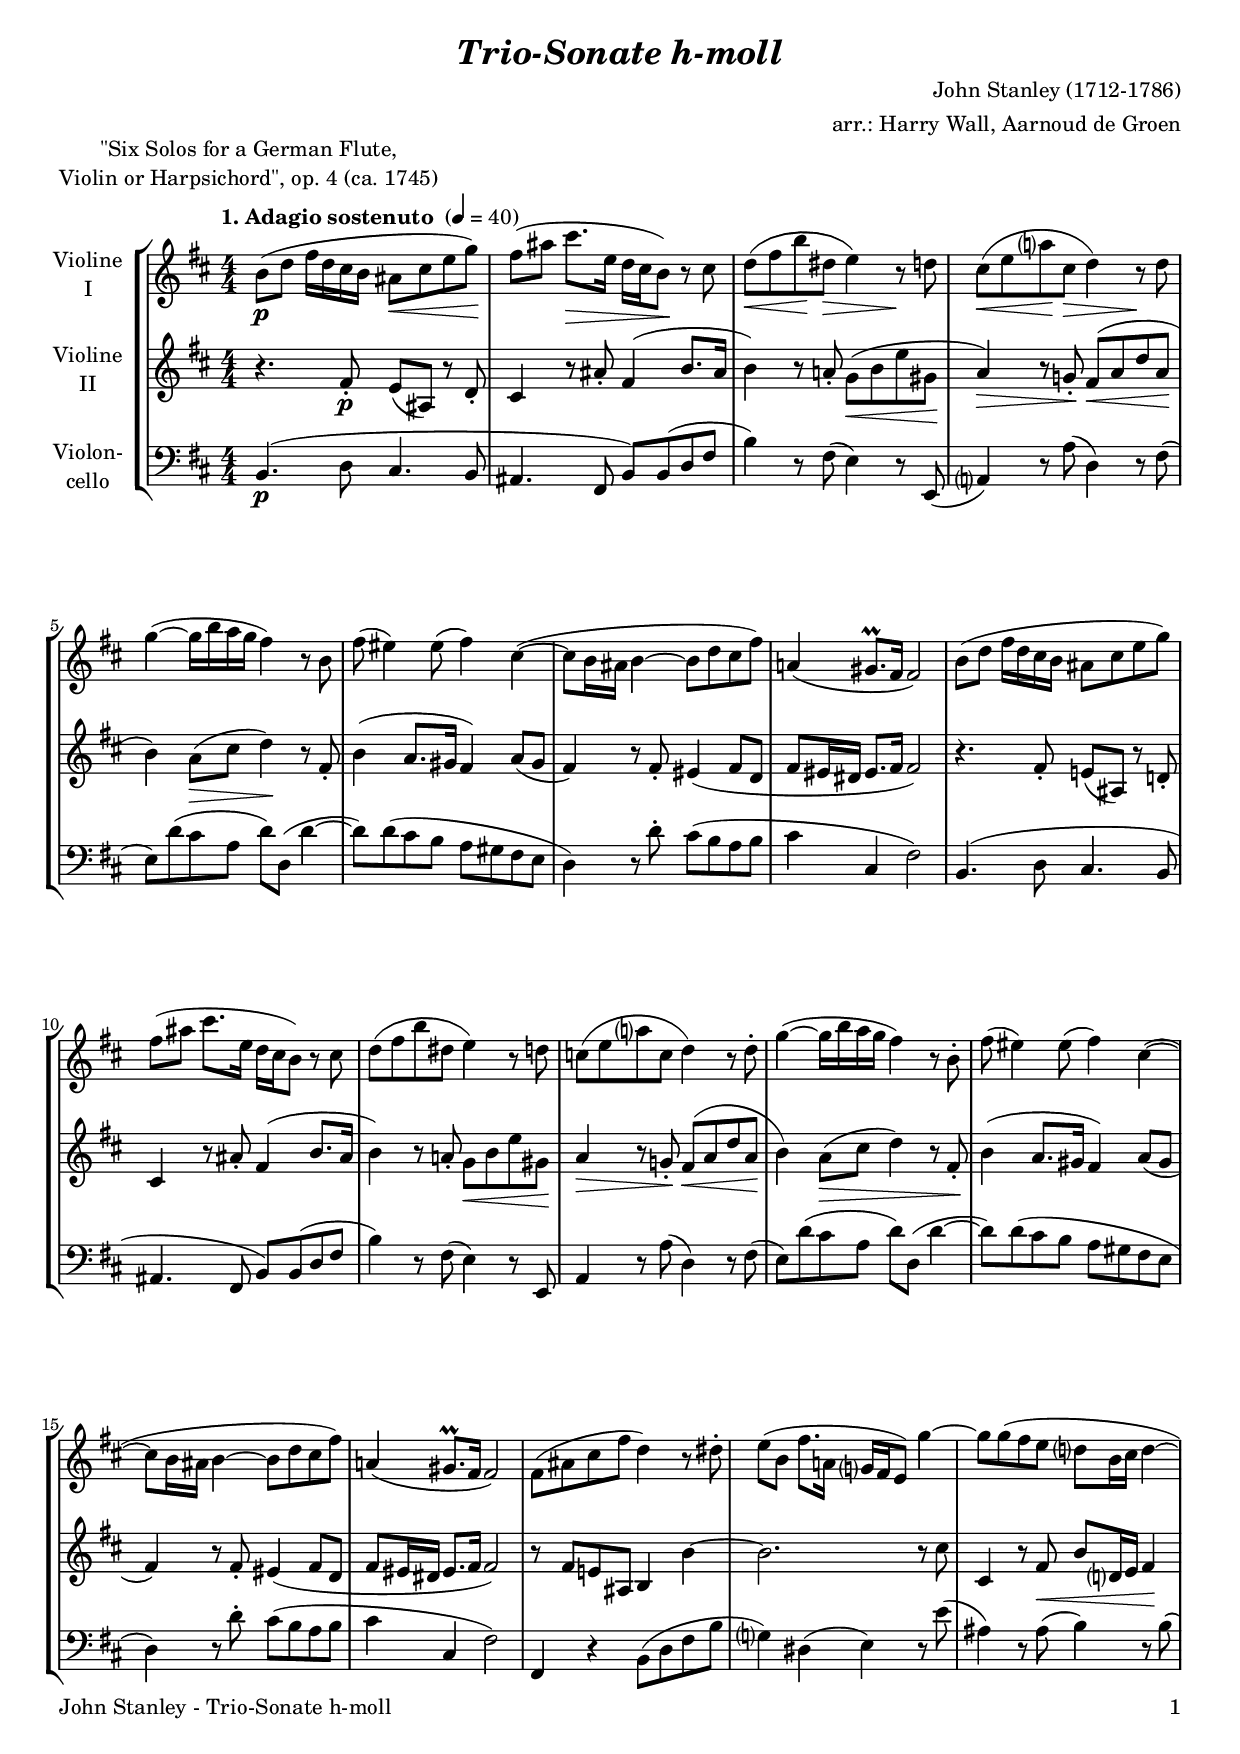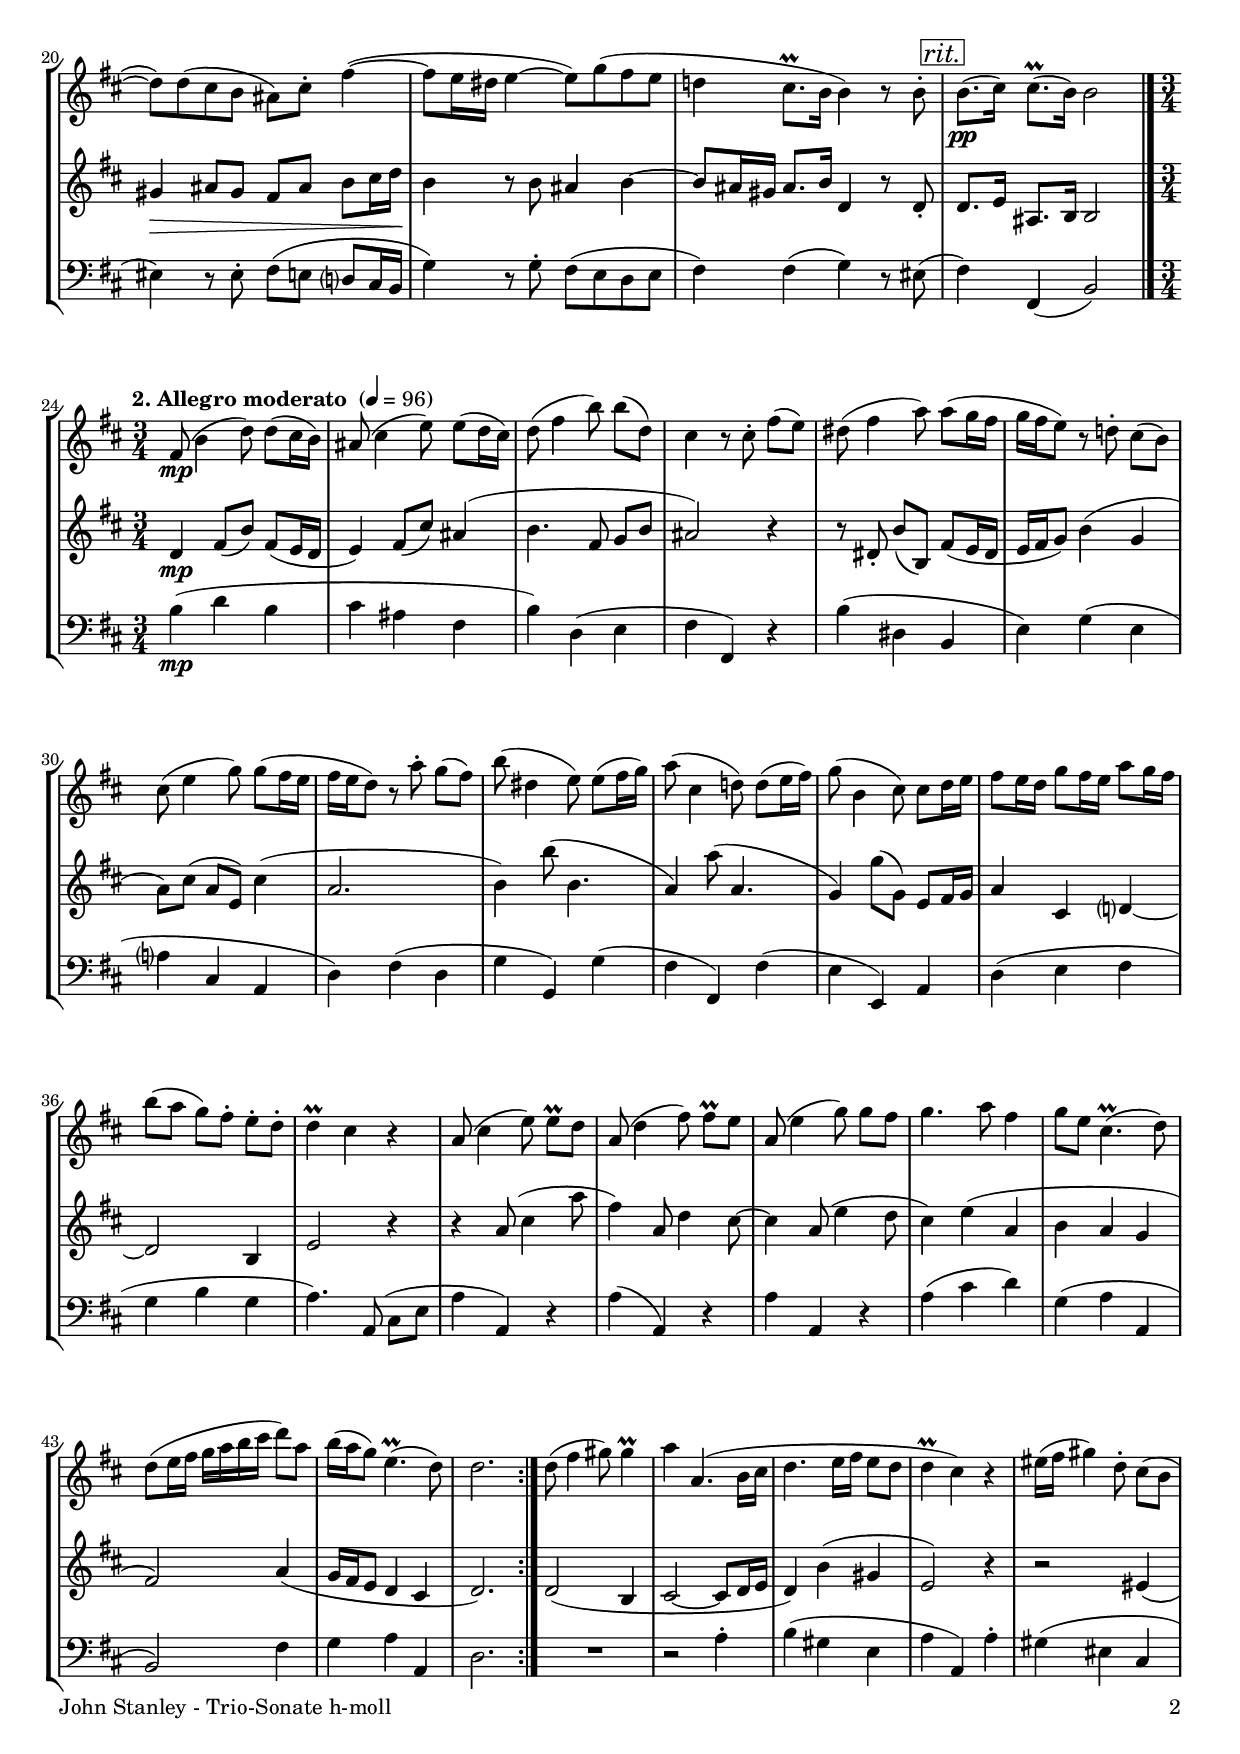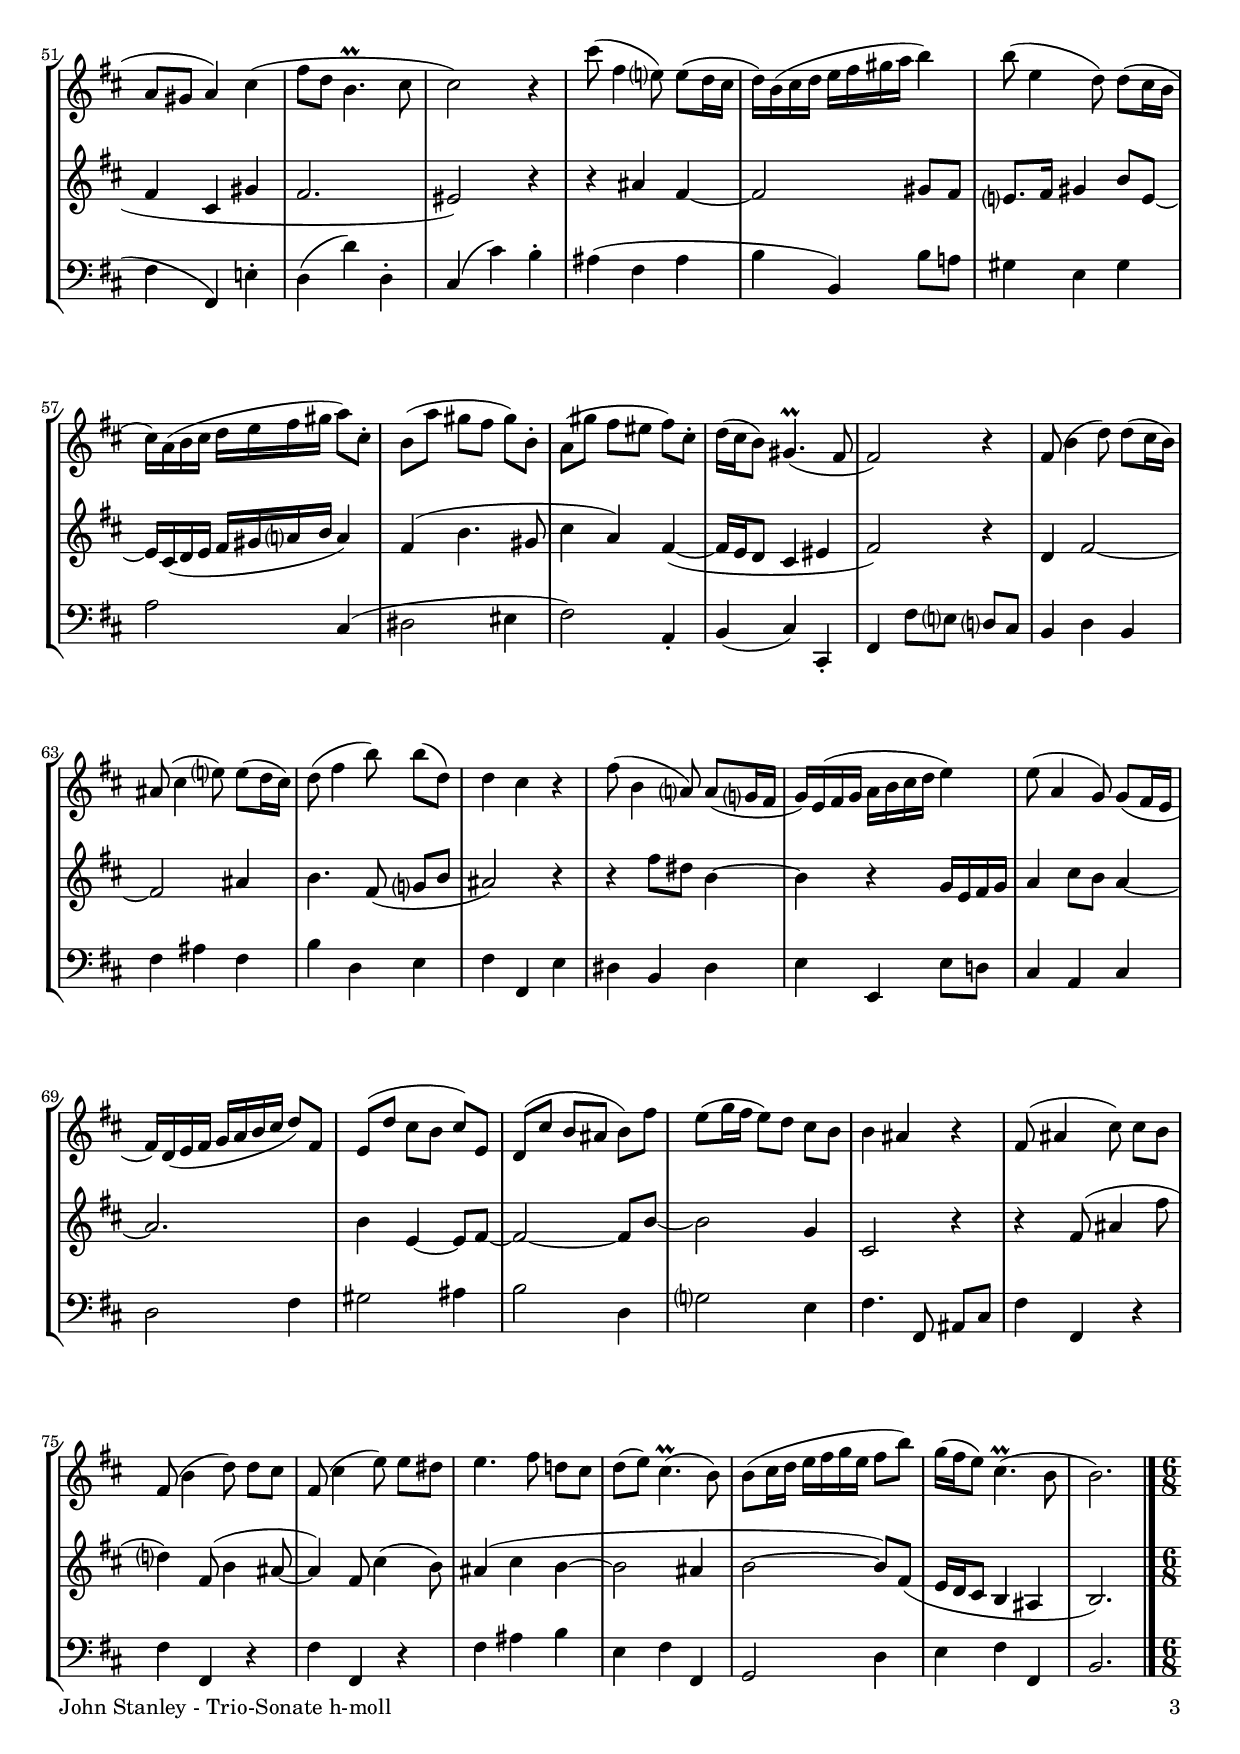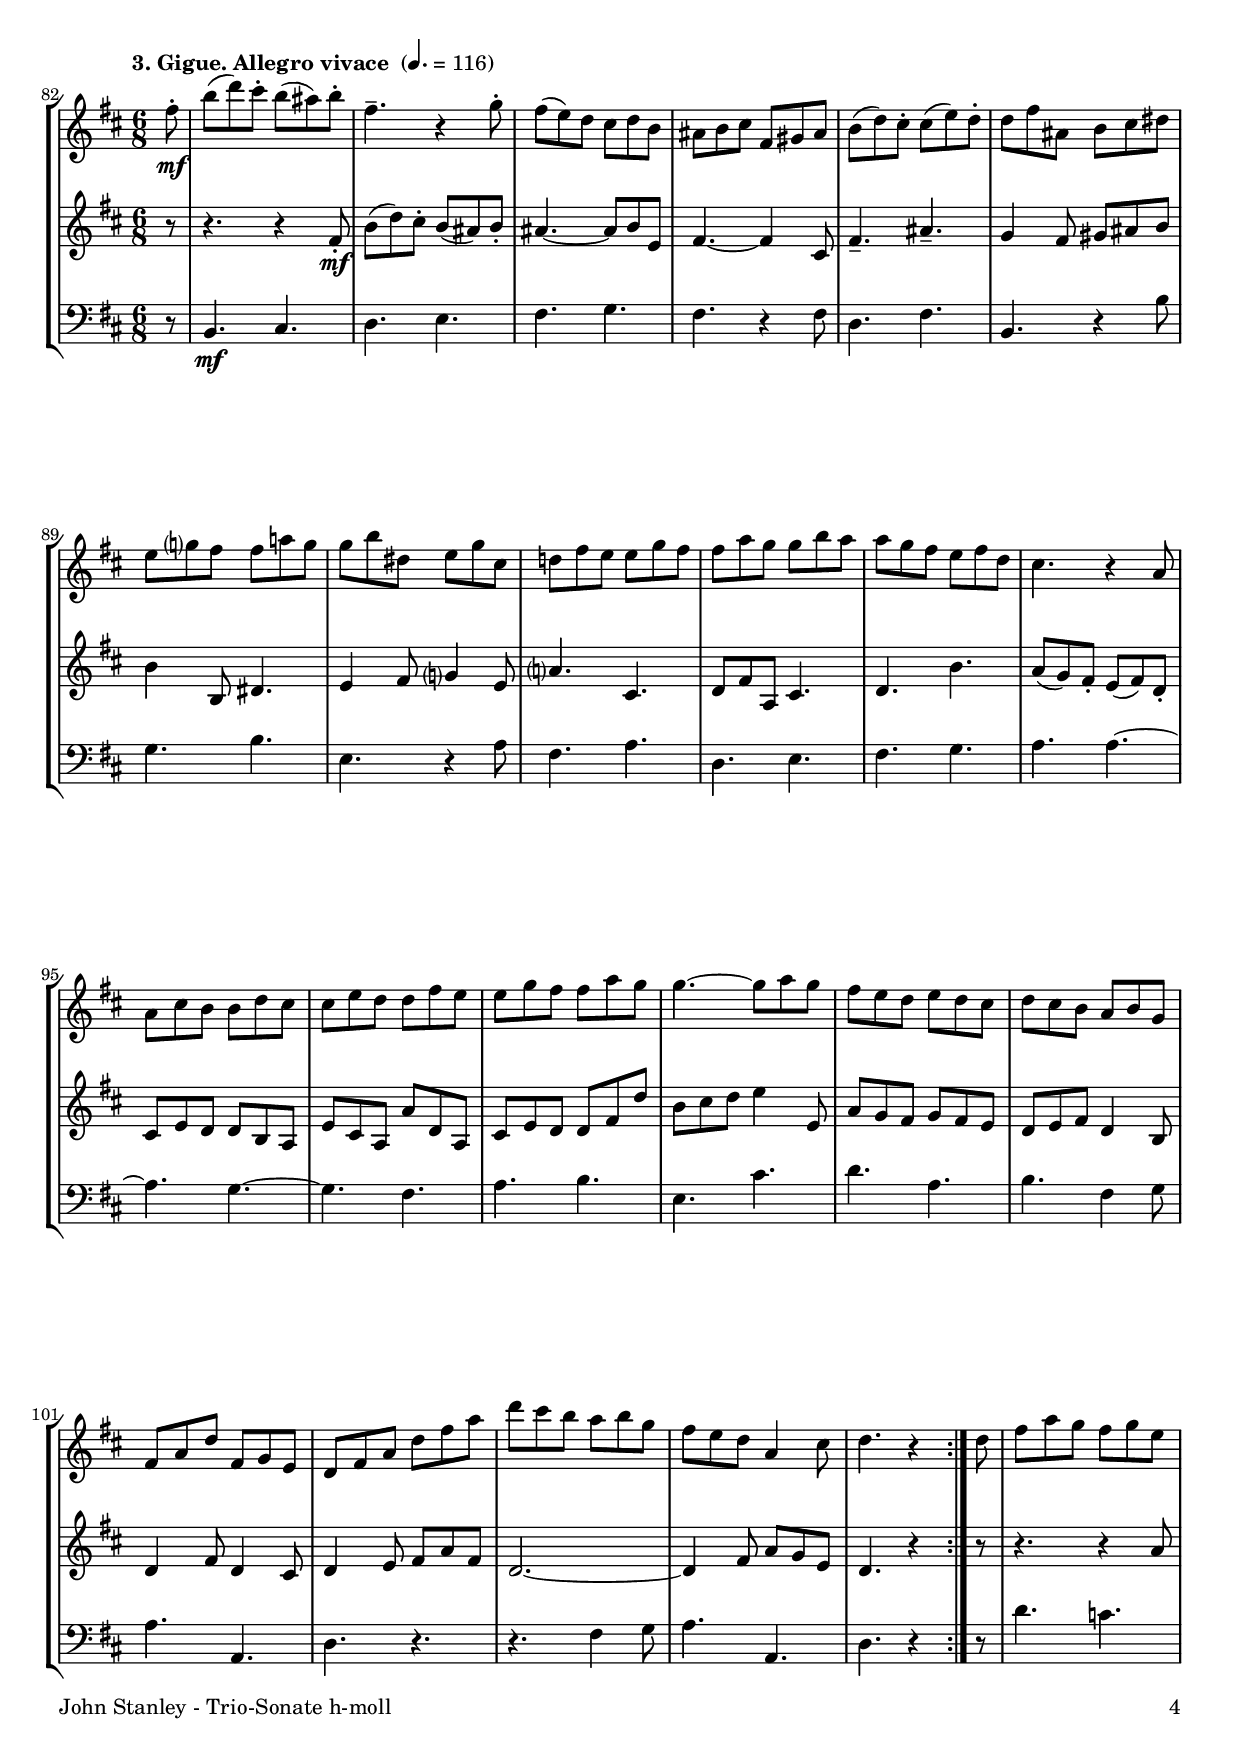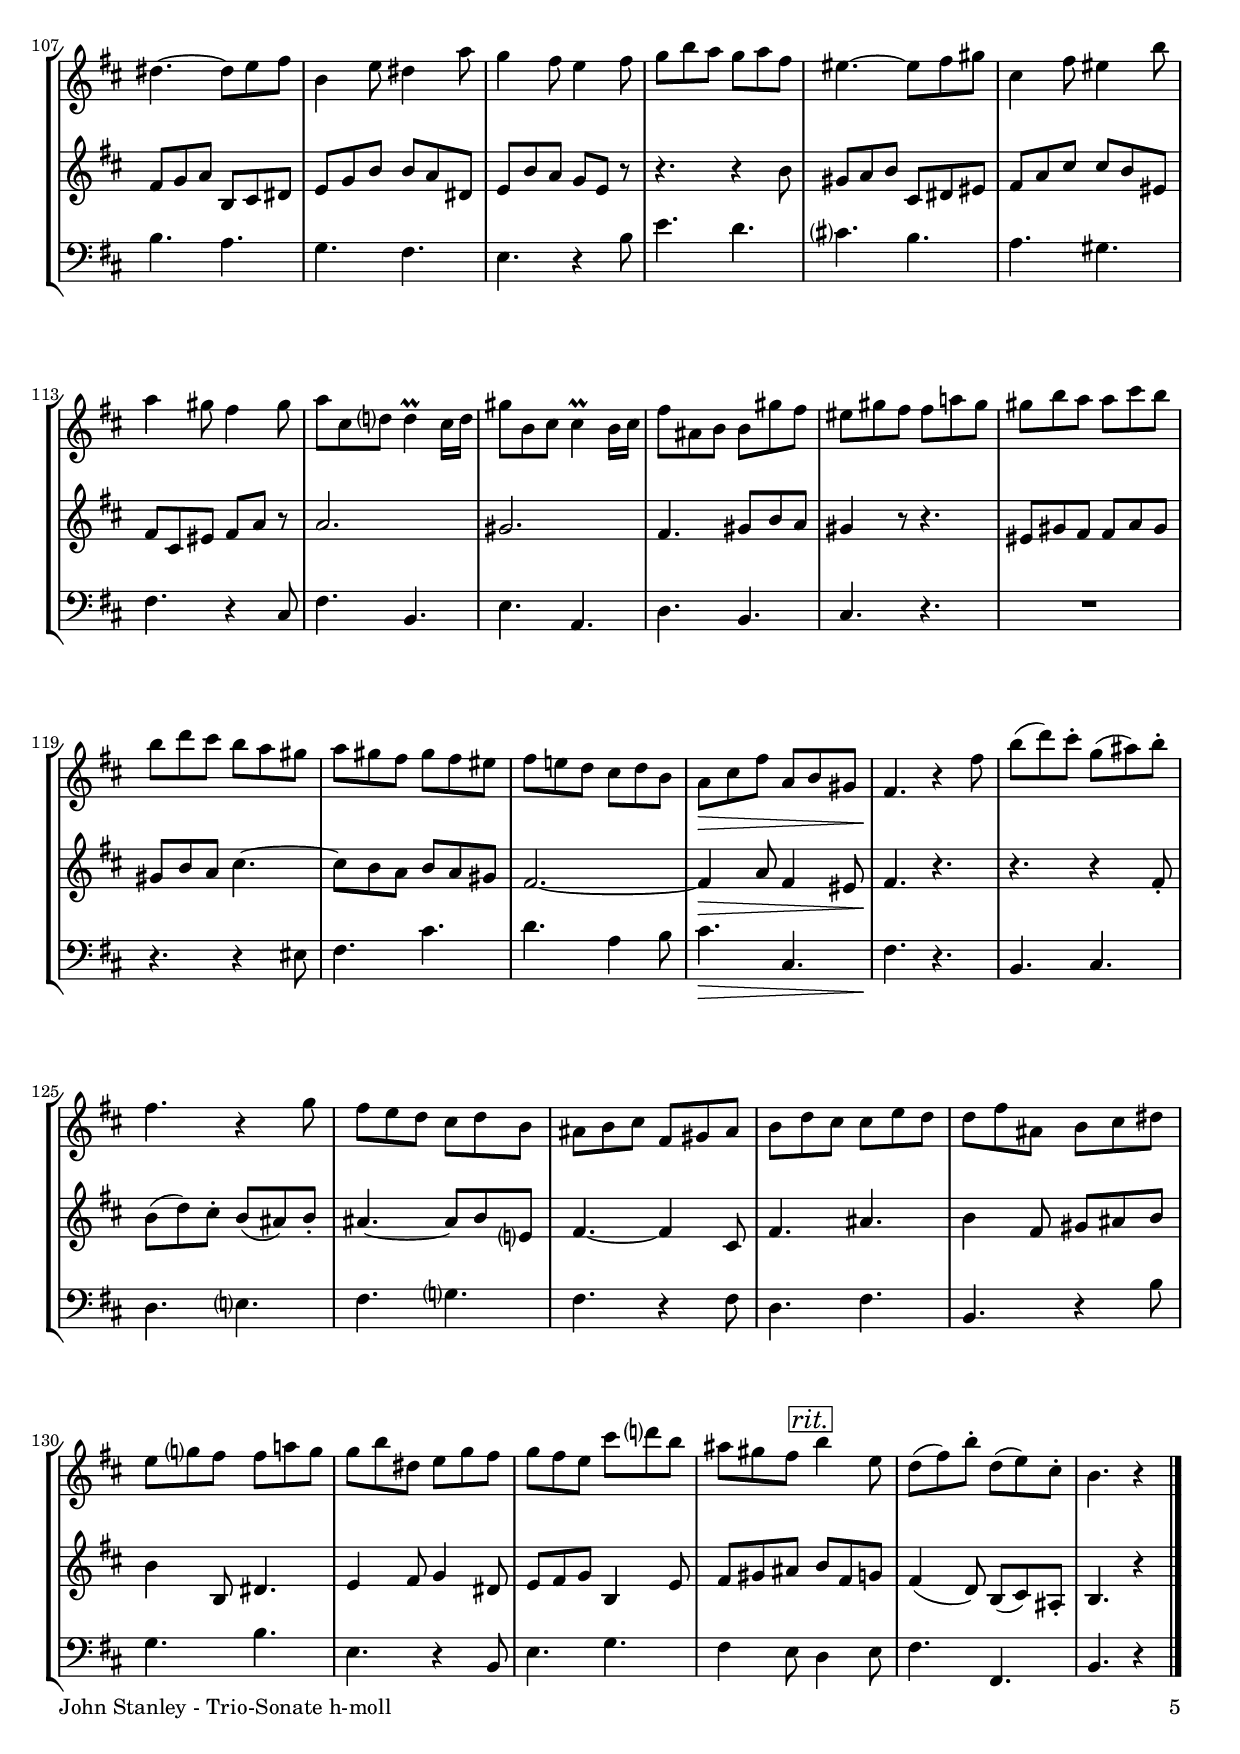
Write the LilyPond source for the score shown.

\version "2.24.4"
\include "deutsch.ly"

#(set-global-staff-size 18.5)

\header {
  title     = \markup \bold \italic "Trio-Sonate h-moll"
  composer  = "John Stanley (1712-1786)"
  arranger  = "arr.: Harry Wall, Aarnoud de Groen"
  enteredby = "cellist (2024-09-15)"
  piece     = \markup \center-column {
    "\"Six Solos for a German Flute,"
    "Violin or Harpsichord\", op. 4 (ca. 1745)"
  }
}

voiceconsts = {
  \key h \minor
  \time 4/4
  \clef "treble"
  \numericTimeSignature
%  \compressEmptyMeasures
  % Set default beaming for all staves
%  \set Timing.beamExceptions = #'()
%  \set Timing.baseMoment     = #(ly:make-moment 1 4)
%  \set Timing.beatStructure  = #'(1 1 1)
}

mist = "string ensemble 1"
mivl = "violin"
miba = "cello"

introa = {        \tempo "1. Adagio sostenuto " 4=40 }
introb = { \break \tempo "2. Allegro moderato " 4=96 \time 3/4
	   \set Timing.beamExceptions = #'()
	   \set Timing.baseMoment     = #(ly:make-moment 1 4)
	   \set Timing.beatStructure  = #'(1 1 1)
	 }
introc = { \pageBreak \tempo "3. Gigue. Allegro vivace " 4.=116 \time 6/8 }

rit = \mark \markup \box \italic "rit."

va = \relative c'' {
  \voiceconsts

  \introa
  h8(\p d fis16 d cis h ais8\< cis e g)\!
  fis( ais cis8.\> e,16 d cis h8)\! r cis
  d(\< fis h\! dis,\> e4) r8\! d

  cis(\< e a?\! cis,\> d4) r8\! d
  g4(~ g16 h a g fis4) r8 h,
  fis'( eis4) eis8( fis4) cis(~
  cis8 h16 ais h4~ h8 d cis fis)

  a,!4( gis8.\prall fis16 fis2)
  h8( d fis16 d cis h ais8 cis e g)
  fis( ais cis8. e,16 d cis h8) r cis
  d( fis h dis, e4) r8 d

  c( e a? c, d4) r8 d-.
  g4(~ g16 h a g fis4) r8 h,-.
  fis'( eis4) eis8( fis4) cis(~
  cis8 h16 ais h4~ h8 d cis fis)

  a,!4( gis8.\prall fis16 fis2)
  fis8( ais cis fis d4) r8 dis-.
  e( h fis'8. a,!16 g? fis e8) g'4~

  g8 g( fis e d? h16 cis d4~
  d8) d( cis h ais) cis-. fis4(~
  fis8 e16 dis e4~ e8) g( fis e

  d!4 cis8.\prall h16 h4) r8 h-. \rit
  h8.(\pp cis16) cis8.(\prall h16) h2 \bar "|."

  \introb
  \repeat volta 2 {
    fis8(\mp h4 d8) d( cis16 h)
    ais8( cis4 e8) e( d16 cis)
    d8( fis4 h8) h( d,)
    cis4 r8 cis-. fis( e)
    dis( fis4 a8) a( g16 fis

    g fis e8) r d!-. cis( h)
    cis( e4 g8) g( fis16 e
    fis e d8) r a'-. g( fis)
    h( dis,4 e8) e( fis16 g)
    a8( cis,4 d!8) d( e16 fis)

    g8( h,4 cis8) cis d16 e
    fis8 e16 d g8 fis16 e a8 g16 fis
    h8( a g) fis-. e-. d-.
    d4\prall cis r
    a8( cis4 e8) e\prall d

    a( d4 fis8) fis\prall e
    a,( e'4 g8) g fis
    g4. a8 fis4
    g8 e cis4.(\prall d8)
    d( e16 fis g a h cis d8) a
    h16( a g8) e4.(\prall d8)
    d2.
  }

  d8( fis4 gis8) gis4\prall
  a a,4.( h16 cis
  d4. e16 fis e8 d
  d4\prall cis) r
  eis16( fis gis4) d8-. cis( h

  a gis a4) cis(
  fis8 d h4.\prall cis8
  cis2) r4
  cis'8( fis,4 e?8) e( d16 cis
  d) h( cis d e fis gis a h4)

  h8( e,4 d8) d( cis16 h
  cis) a( h cis d e fis gis a8) cis,-.
  h( a' gis fis gis) h,-.
  a( gis' fis eis fis) cis-.
  d16( cis h8) gis4.(\prall fis8

  fis2) r4
  fis8( h4 d8) d( cis16 h)
  ais8( cis4 e?8) e( d16 cis)
  d8( fis4 h8) h( d,)
  d4 cis r

  fis8( h,4 a?8) a( g?16 fis
  g) e( fis g a h cis d e4)
  e8( a,4 g8) g( fis16 e
  fis) d( e fis g a h cis d8) fis,
  e( d' cis h cis) e,

  d( cis' h ais h) fis'
  e( g16 fis e8) d cis h
  h4 ais r
  fis8( ais4 cis8) cis h
  fis( h4 d8) d cis

  fis,( cis'4 e8) e dis
  e4. fis8 d! cis
  d( e) cis4.(\prall h8)
  h( cis16 d e fis g e fis8 h)
  g16( fis e8) cis4.(\prall h8
  h2.) \bar "|."

  \introc
  \repeat volta 2 {
    \partial 8 fis'8-.\mf
    h( d) cis-. h( ais) h-.
    fis4.-- r4 g8-.
    fis( e) d cis d h
    ais h cis fis, gis ais
    h( d) cis-. cis( e) d-.

    d fis ais, h cis dis
    e g? fis fis a! g
    g h dis, e g cis,
    d! fis e e g fis
    fis a g g h a
    a g fis e fis d

    cis4. r4 a8
    a cis h h d cis
    cis e d d fis e
    e g fis fis a g
    g4.~ g8 a g
    fis e d e d cis

    d cis h a h g
    fis a d fis, g e
    d fis a d fis a
    d cis h a h g
    fis e d a4 cis8
    d4. r4
  }
  d8
  fis a g fis g e
  dis4.~ dis8 e fis
  h,4 e8 dis4 a'8
  g4 fis8 e4 fis8
  g h a g a fis

  eis4.~ eis8 fis gis
  cis,4 fis8 eis4 h'8
  a4 gis8 fis4 gis8
  a cis, d? d4\prall cis16 d
  gis8 h, cis cis4\prall h16 cis

  fis8 ais, h h gis' fis
  eis gis fis fis a! gis
  gis h a a cis h

  h d cis h a gis
  a gis fis gis fis eis
  fis e! d cis d h
  a\> cis fis a, h gis
  fis4.\! r4 fis'8

  h( d) cis-. g( ais) h-.
  fis4. r4 g8
  fis e d cis d h
  ais h cis fis, gis ais

  h d cis cis e d
  d fis ais, h cis dis
  e g? fis fis a! g
  g h dis, e g fis

  g fis e cis' d? h
  ais gis fis \rit h4 e,8
  d( fis) h-. d,( e) cis-.
  \partial 8*5 h4. r4 \bar "|."
}

vb = \relative c' {
  \voiceconsts

  \introa
  r4. fis8-.\p e( ais,) r d-.
  cis4 r8 ais'-. fis4( h8. ais16
  h4) r8 a!-. g(\< h e gis,\!

  a4)\> r8 g!-.\! fis(\< a d a\!
  h4) a8(\> cis d4)\! r8 fis,-.
  h4( a8. gis16 fis4) a8( gis
  fis4) r8 fis-. eis4( fis8 d

  fis eis16 dis eis8. fis16 fis2)
  r4. fis8-. e!( ais,) r d!-.
  cis4 r8 ais'-. fis4( h8. ais16
  h4) r8 a!-. g\< h e gis,\!

  a4\> r8 g!-.\! fis(\< a d a\!
  h4) a8(\> cis d4) r8 fis,-.\!
  h4( a8. gis16 fis4) a8( gis
  fis4) r8 fis-. eis4( fis8 d

  fis eis16 dis eis8. fis16 fis2)
  r8 fis e! ais, h4 h'~
  h2. r8 cis

  cis,4 r8 fis\< h d,?16 e fis4\!
  gis\> ais8 gis fis ais h cis16 d\!
  h4 r8 h ais4 h~

  h8 ais16 gis ais8. h16 d,4 r8 d-. \rit
  d8. e16 ais,8. h16 h2 \bar "|."

  \introb
  \repeat volta 2 {
    d4\mp fis8( h) fis( e16 d
    e4) fis8( cis') ais4(
    h4. fis8 g h
    ais2) r4
    r8 dis,-. h'( h,) fis'( e16 dis

    e fis g8) h4( g
    a8) cis( a e) cis'4(
    a2.
    h4) h'8( h,4.
    a4) a'8( a,4.

    g4) g'8( g,) e fis16 g
    a4 cis, d?~
    d2 h4
    e2 r4
    r a8( cis4 a'8

    fis4) a,8 d4 cis8~
    cis4 a8( e'4 d8
    cis4) e( a,
    h a g
    fis2) a4(
    g16 fis e8 d4 cis
    d2.)
  }

  d2( h4
  cis2~ cis8 d16 e
  d4) h'( gis
  e2) r4
  r2 eis4(

  fis cis gis'
  fis2.
  eis2) r4
  r ais fis~
  fis2 gis8 fis

  e?8. fis16 gis4 h8 e,~
  e16 cis( d e fis gis a? h a4)
  fis( h4. gis8
  cis4 a) fis(~
  fis16 e d8 cis4 eis

  fis2) r4
  d fis2~
  fis ais4
  h4. fis8( g? h
  ais2) r4

  r fis'8 dis h4~
  h r g16 e fis g
  a4 cis8 h a4~
  a2.
  h4 e,~ e8 fis~

  fis2~ fis8 h~
  h2 g4
  cis,2 r4
  r fis8( ais4 fis'8
  d?4) fis,8( h4 ais8~

  ais4) fis8 cis'4( h8)
  ais4( cis h~
  h2 ais4
  h2~ h8) fis(
  e16 d cis8 h4 ais
  h2.) \bar "|."

  \introc
  \repeat volta 2 {
    \partial 8 r8
    r4. r4 fis'8-.\mf
    h( d) cis-. h( ais) h-.
    ais4.~ ais8 h e,
    fis4.~ fis4 cis8
    fis4.-- ais--

    g4 fis8 gis ais h
    h4 h,8 dis4.
    e4 fis8 g?4 e8
    a?4. cis,
    d8 fis a, cis4.
    d h'

    a8( g) fis-. e( fis) d-.
    cis e d d h a
    e' cis a a' d, a
    cis e d d fis d'
    h cis d e4 e,8
    a g fis g fis e

    d e fis d4 h8
    d4 fis8 d4 cis8
    d4 e8 fis a fis
    d2.~
    d4 fis8 a g e
    d4. r4
  }
  r8
  r4. r4 a'8
  fis g a h, cis dis
  e g h h a dis,
  e h' a g e r
  r4. r4 h'8

  gis a h cis, dis eis
  fis a cis cis h eis,
  fis cis eis fis a r
  a2.
  gis

  fis4. gis8 h a
  gis4 r8 r4.
  eis8 gis fis fis a gis

  gis h a cis4.~
  cis8 h a h a gis
  fis2.~
  fis4\> a8 fis4 eis8
  fis4.\! r4.
  
  r r4 fis8-.
  h( d) cis-. h( ais) h-.
  ais4.~ ais8 h e,?
  fis4.~ fis4 cis8

  fis4. ais
  h4 fis8 gis ais h
  h4 h,8 dis4.
  e4 fis8 g4 dis8

  e fis g h,4 e8
  fis gis ais \rit h fis g
  fis4( d8) h( cis) ais-.
  \partial 8*5 h4. r4 \bar "|."
}

vc = \relative c {
  \voiceconsts
  \clef "bass"
  
  \introa
  h4.(\p d8 cis4. h8
  ais4. fis8 h) h( d fis
  h4) r8 fis( e4) r8 e,(

  a?4) r8 a'( d,4) r8 fis(
  e) d'( cis a d) d,( d'4~
  d8) d( cis h a gis fis e
  d4) r8 d'-. cis( h a h

  cis4 cis, fis2)
  h,4.( d8 cis4. h8
  ais4. fis8 h) h( d fis
  h4) r8 fis( e4) r8 e,

  a4 r8 a'( d,4) r8 fis(
  e) d'( cis a d) d,( d'4~
  d8) d( cis h a gis fis e
  d4) r8 d'-. cis( h a h

  cis4 cis, fis2) fis,4 r h8( d fis h
  g?4) dis( e) r8 e'(

  ais,4) r8 ais( h4) r8 h(
  eis,4) r8 eis-. fis( e d? cis16 h
  g'4) r8 g-. fis( e d e

  fis4) fis( g) r8 eis( \rit
  fis4) fis,( h2) \bar "|."

  \introb
  \repeat volta 2 {
    h'4(\mp d h
    cis ais fis
    h) d,( e
    fis fis,) r
    h'( dis, h

    e) g( e
    a? cis, a
    d) fis( d
    g g,) g'(
    fis fis,) fis'(

    e e,) a
    d( e fis
    g h g
    a4.) a,8( cis e
    a4 a,) r

    a'( a,) r
    a' a, r
    a'( cis d)
    g,( a a,
    h2) fis'4
    g a a,
    d2.
  }
  R2.
  r2 a'4-.
  h( gis e
  a a,) a'-.
  gis( eis cis

  fis fis,) e'!-.
  d( d') d,-.
  cis( cis') h-.
  ais( fis ais
  h h,) h'8 a!

  gis4 e gis
  a2 cis,4(
  dis2 eis4
  fis2) a,4-. h( cis) cis,-.

  fis fis'8 e? d? cis
  h4 d h
  fis' ais fis
  h d, e
  fis fis, e'

  dis h dis
  e e, e'8 d!
  cis4 a cis
  d2 fis4
  gis2 ais4

  h2 d,4
  g?2 e4
  fis4. fis,8 ais cis
  fis4 fis, r
  fis' fis, r

  fis' fis, r
  fis' ais h
  e, fis fis,
  g2 d'4
  e fis fis,
  h2. \bar "|."

  \introc
  \repeat volta 2 {
    \partial 8 r8
    h4.\mf cis
    d e
    fis g
    fis r4 fis8
    d4. fis

    h, r4 h'8
    g4. h
    e, r4 a8
    fis4. a
    d, e
    fis g

    a a~
    a g~
    g fis
    a h
    e, cis'
    d a

    h fis4 g8
    a4. a,
    d r
    r fis4 g8
    a4. a,
    d r4
  }
  r8
  d'4. c
  h a
  g fis
  e r4 h'8
  e4. d

  cis? h
  a gis
  fis r4 cis8
  fis4. h,
  e a,

  d h
  cis r
  R2.
  r4. r4 eis8
  fis4. cis'
  d a4 h8
  cis4.\> cis,
  fis\! r

  h,4. cis
  d e?
  fis g?
  fis r4 fis8

  d4. fis
  h, r4 h'8
  g4. h
  e, r4 h8

  e4. g
  fis4 e8 \rit d4 e8
  fis4. fis,
  \partial 8*5 h r4 \bar "|."
}


music = \new StaffGroup <<
      \new Staff {
	\set Staff.midiInstrument = \mivl
	\set Staff.instrumentName = \markup \center-column { "Violine" "I" }
	\transpose h h { \va }
      }

      \new Staff {
	\set Staff.midiInstrument = \mivl
	\set Staff.instrumentName = \markup \center-column { "Violine" "II" }
	\transpose h h { \vb }
      }

      \new Staff {
	\set Staff.midiInstrument = \miba
	\set Staff.instrumentName = \markup \center-column { "Violon-" "cello" }
	\transpose h h { \vc }
      }
>>

\book {
   \paper {
    print-page-number = ##t
    print-first-page-number = ##t
    ragged-last-bottom = ##f
    oddHeaderMarkup = \markup \null
    evenHeaderMarkup = \markup \null
    oddFooterMarkup = \markup {
      \fill-line {
        \if \should-print-page-number
        "John Stanley - Trio-Sonate h-moll" \fromproperty #'page:page-number-string
      }
    }
    evenFooterMarkup = \oddFooterMarkup
  } \score {
    \music
    \layout {}
  }

  \score {
    \unfoldRepeats \music

    \midi {
      \context {
        \Score
      }
    }
  }
}